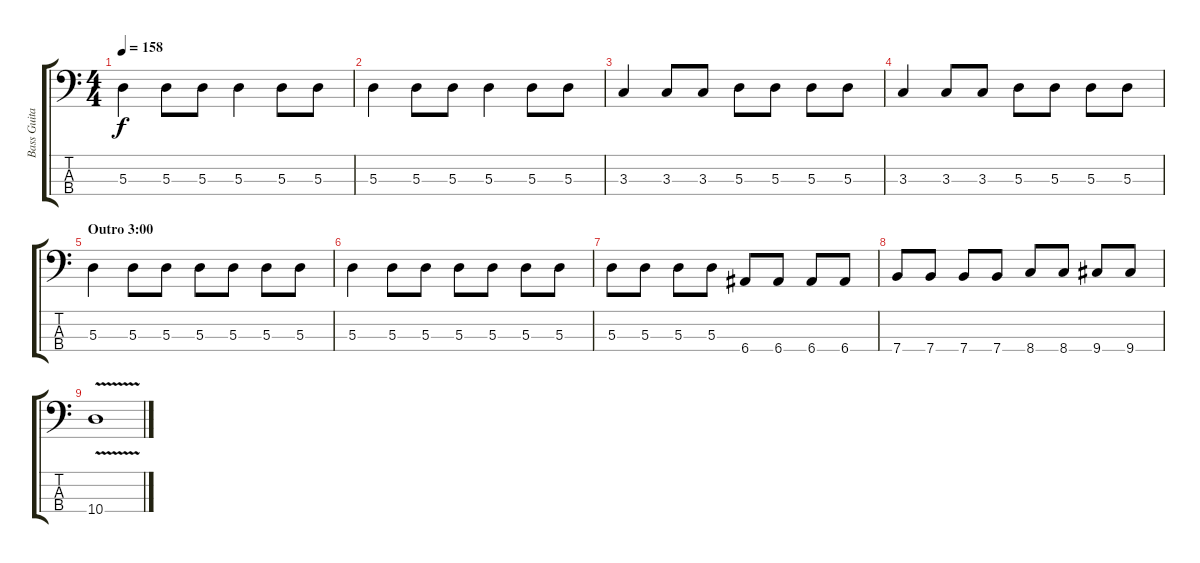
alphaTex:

\track ("Bass Guitar" "Bass Guita") {instrument electricbasspick}
\staff {score tabs}
\tuning (G2 D2 A1 E1) {hide}
\ts (4 4)
\tempo 158
\clef f4
\ks c
5.3.4{dy f} 5.3.8 5.3.8 5.3.4 5.3.8 5.3.8 |
5.3.4 5.3.8 5.3.8 5.3.4 5.3.8 5.3.8 |
3.3.4 3.3.8 3.3.8 5.3.8 5.3.8 5.3.8 5.3.8 |
3.3.4 3.3.8 3.3.8 5.3.8 5.3.8 5.3.8 5.3.8 |
\section ("" "Outro 3:00")
5.3.4 5.3.8 5.3.8 5.3.8 5.3.8 5.3.8 5.3.8 |
5.3.4 5.3.8 5.3.8 5.3.8 5.3.8 5.3.8 5.3.8 |
5.3.8 5.3.8 5.3.8 5.3.8 6.4.8 6.4.8 6.4.8 6.4.8 |
7.4.8 7.4.8 7.4.8 7.4.8 8.4.8 8.4.8 9.4.8 9.4.8 |
10.4{v}.1
